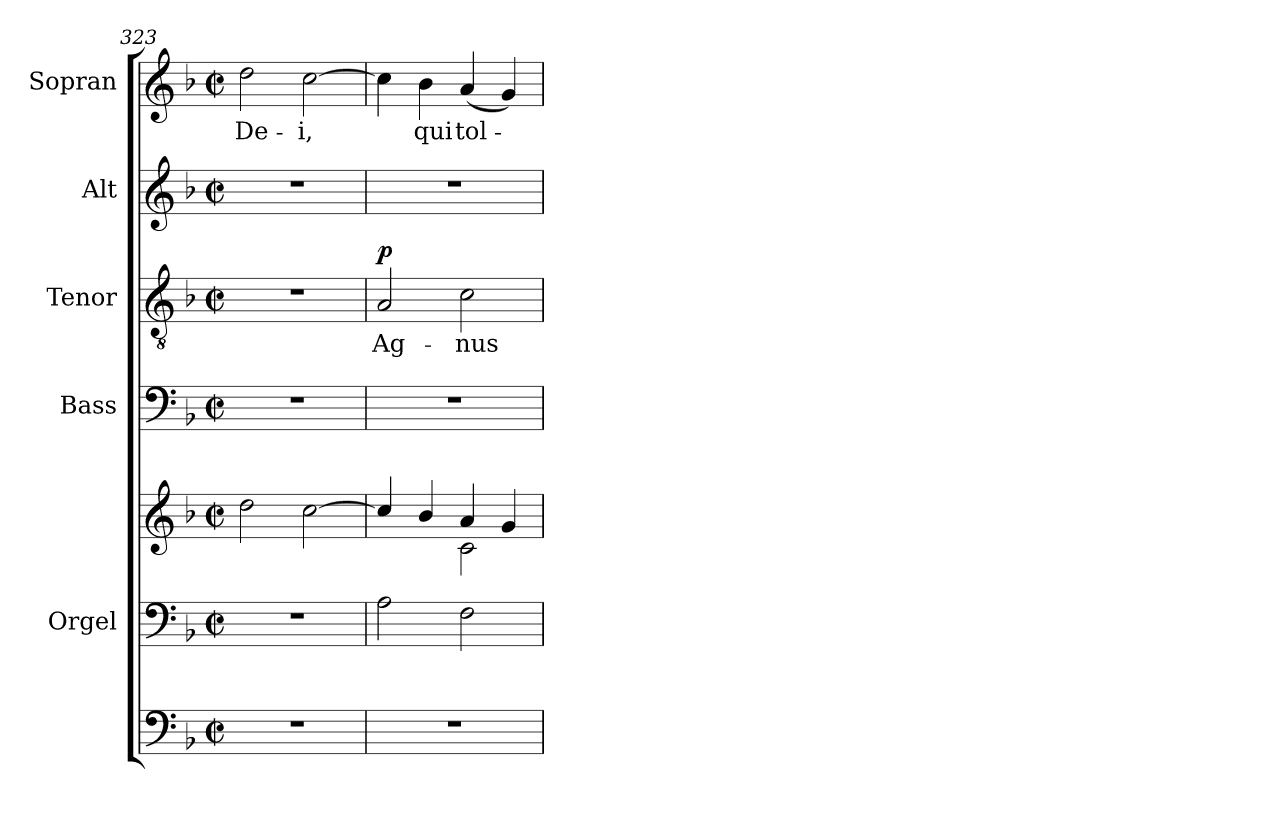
**kern	**kern	**kern	**kern	**kern	**text	**dynam	**kern	**kern	**text
*part6	*part5	*part5	*part4	*part3	*part3	*part3	*part2	*part1	*part1
*staff7	*staff6	*staff5	*staff4	*staff3	*staff3	*staff3	*staff2	*staff1	*staff1
*	*I"Orgel	*	*I"Bass	*I"Tenor	*	*	*I"Alt	*I"Sopran	*
*	*I'Org.	*	*I'B	*I'T	*	*	*I'A	*I'S	*
*clefF4	*clefF4	*clefG2	*clefF4	*clefGv2	*	*	*clefG2	*clefG2	*
*ITrd7c12	*	*	*	*	*	*	*	*	*
*k[b-]	*k[b-]	*k[b-]	*k[b-]	*k[b-]	*	*	*k[b-]	*k[b-]	*
*F:	*F:	*F:	*F:	*F:	*	*	*F:	*F:	*
*M2/2	*M2/2	*M2/2	*M2/2	*M2/2	*	*	*M2/2	*M2/2	*
*met(c|)	*met(c|)	*met(c|)	*met(c|)	*met(c|)	*	*	*met(c|)	*met(c|)	*
=323	=323	=323	=323	=323	=323	=323	=323	=323	=323
!	!	!	!	!	!	!	!	!	!LO:LY:b
1r	1r	2dd\	1r	1r	.	.	1r	2dd\	De-
!	!	!	!	!	!	!	!	!	!LO:LY:b
.	.	[2cc\	.	.	.	.	.	[2cc\	-i,
=324	=324	=324	=324	=324	=324	=324	=324	=324	=324
*	*	*^	*	*	*	*	*	*	*
!	!	!	!	!	!	!LO:LY:b	!LO:DY:a	!	!	!
1r	2A\	4cc/]	2ryy	1r	2A/	Ag-	p	1r	4cc\]	.
!	!	!	!	!	!	!	!	!	!	!LO:LY:b
.	.	4b-/	.	.	.	.	.	.	4b-\	qui
!	!	!	!	!	!	!LO:LY:b	!	!	!	!LO:LY:b
.	2F\	4a/	2c\	.	2c\	-nus	.	.	(<4a/	tol-
.	.	4g/	.	.	.	.	.	.	4g/)	.
*	*	*v	*v	*	*	*	*	*	*	*
=	=	=	=	=	=	=	=	=	=
*-	*-	*-	*-	*-	*-	*-	*-	*-	*-
